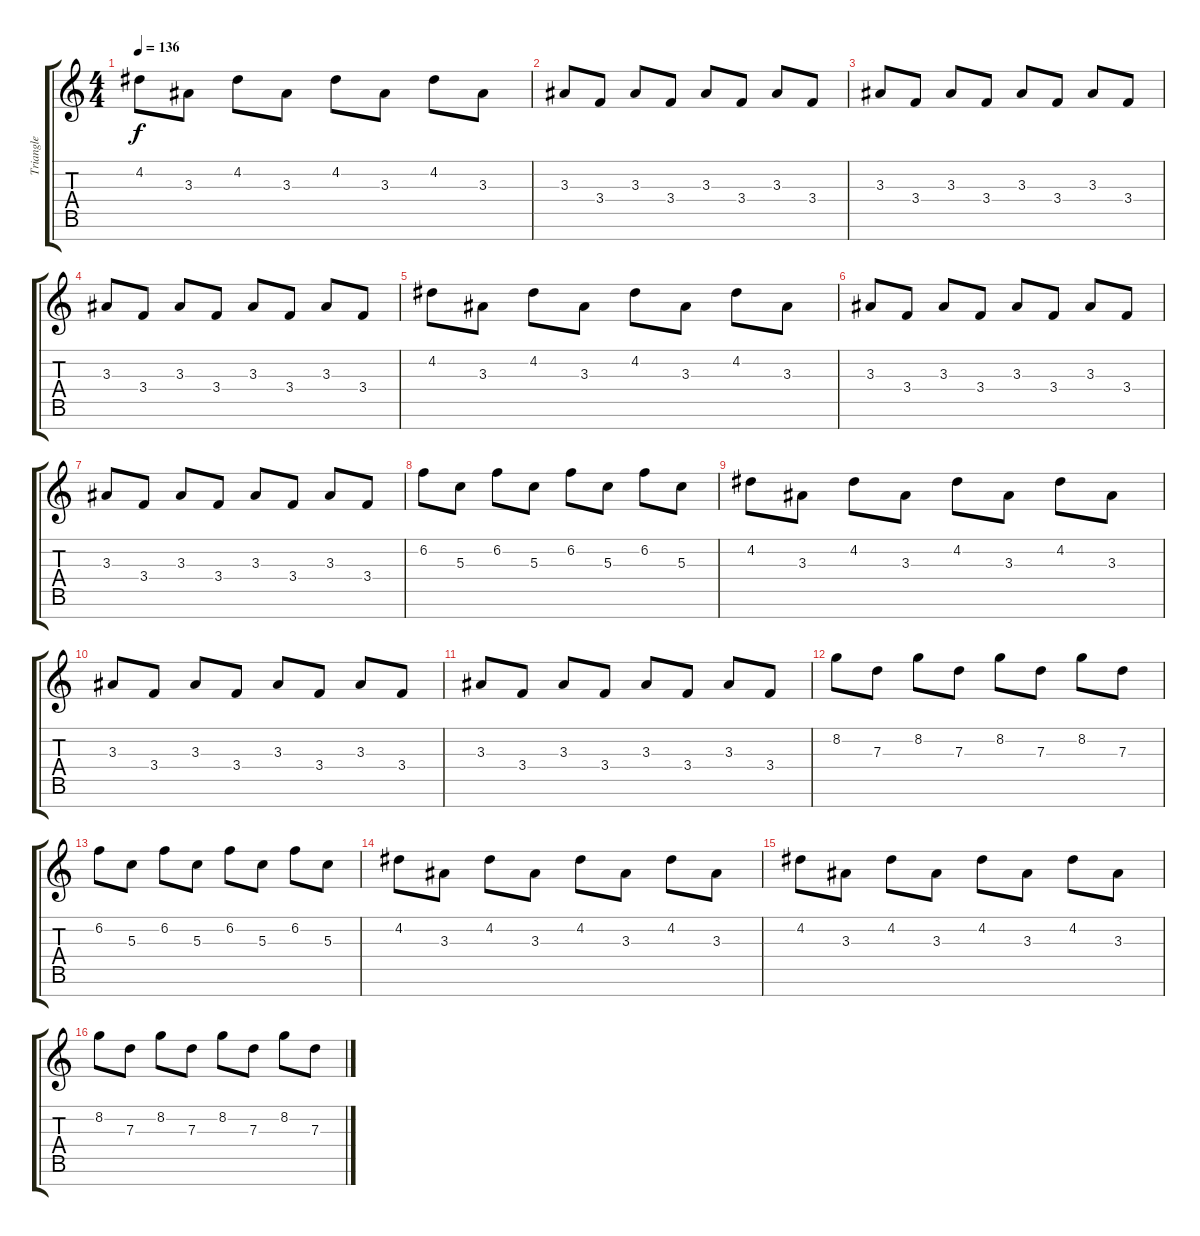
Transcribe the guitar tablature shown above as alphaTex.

\track ("Triangle" "Triangle") {instrument electricbassfinger}
\staff {score tabs}
\tuning (E4 B3 G3 D3 A2 E2 B1) {hide}
\ts (4 4)
\tempo 136
\clef g2
\ks c
4.2.8{dy f} 3.3.8 4.2.8 3.3.8 4.2.8 3.3.8 4.2.8 3.3.8 |
3.3.8 3.4.8 3.3.8 3.4.8 3.3.8 3.4.8 3.3.8 3.4.8 |
3.3.8 3.4.8 3.3.8 3.4.8 3.3.8 3.4.8 3.3.8 3.4.8 |
3.3.8 3.4.8 3.3.8 3.4.8 3.3.8 3.4.8 3.3.8 3.4.8 |
4.2.8 3.3.8 4.2.8 3.3.8 4.2.8 3.3.8 4.2.8 3.3.8 |
3.3.8 3.4.8 3.3.8 3.4.8 3.3.8 3.4.8 3.3.8 3.4.8 |
3.3.8 3.4.8 3.3.8 3.4.8 3.3.8 3.4.8 3.3.8 3.4.8 |
6.2.8 5.3.8 6.2.8 5.3.8 6.2.8 5.3.8 6.2.8 5.3.8 |
4.2.8 3.3.8 4.2.8 3.3.8 4.2.8 3.3.8 4.2.8 3.3.8 |
3.3.8 3.4.8 3.3.8 3.4.8 3.3.8 3.4.8 3.3.8 3.4.8 |
3.3.8 3.4.8 3.3.8 3.4.8 3.3.8 3.4.8 3.3.8 3.4.8 |
8.2.8 7.3.8 8.2.8 7.3.8 8.2.8 7.3.8 8.2.8 7.3.8 |
6.2.8 5.3.8 6.2.8 5.3.8 6.2.8 5.3.8 6.2.8 5.3.8 |
4.2.8 3.3.8 4.2.8 3.3.8 4.2.8 3.3.8 4.2.8 3.3.8 |
4.2.8 3.3.8 4.2.8 3.3.8 4.2.8 3.3.8 4.2.8 3.3.8 |
8.2.8 7.3.8 8.2.8 7.3.8 8.2.8 7.3.8 8.2.8 7.3.8
